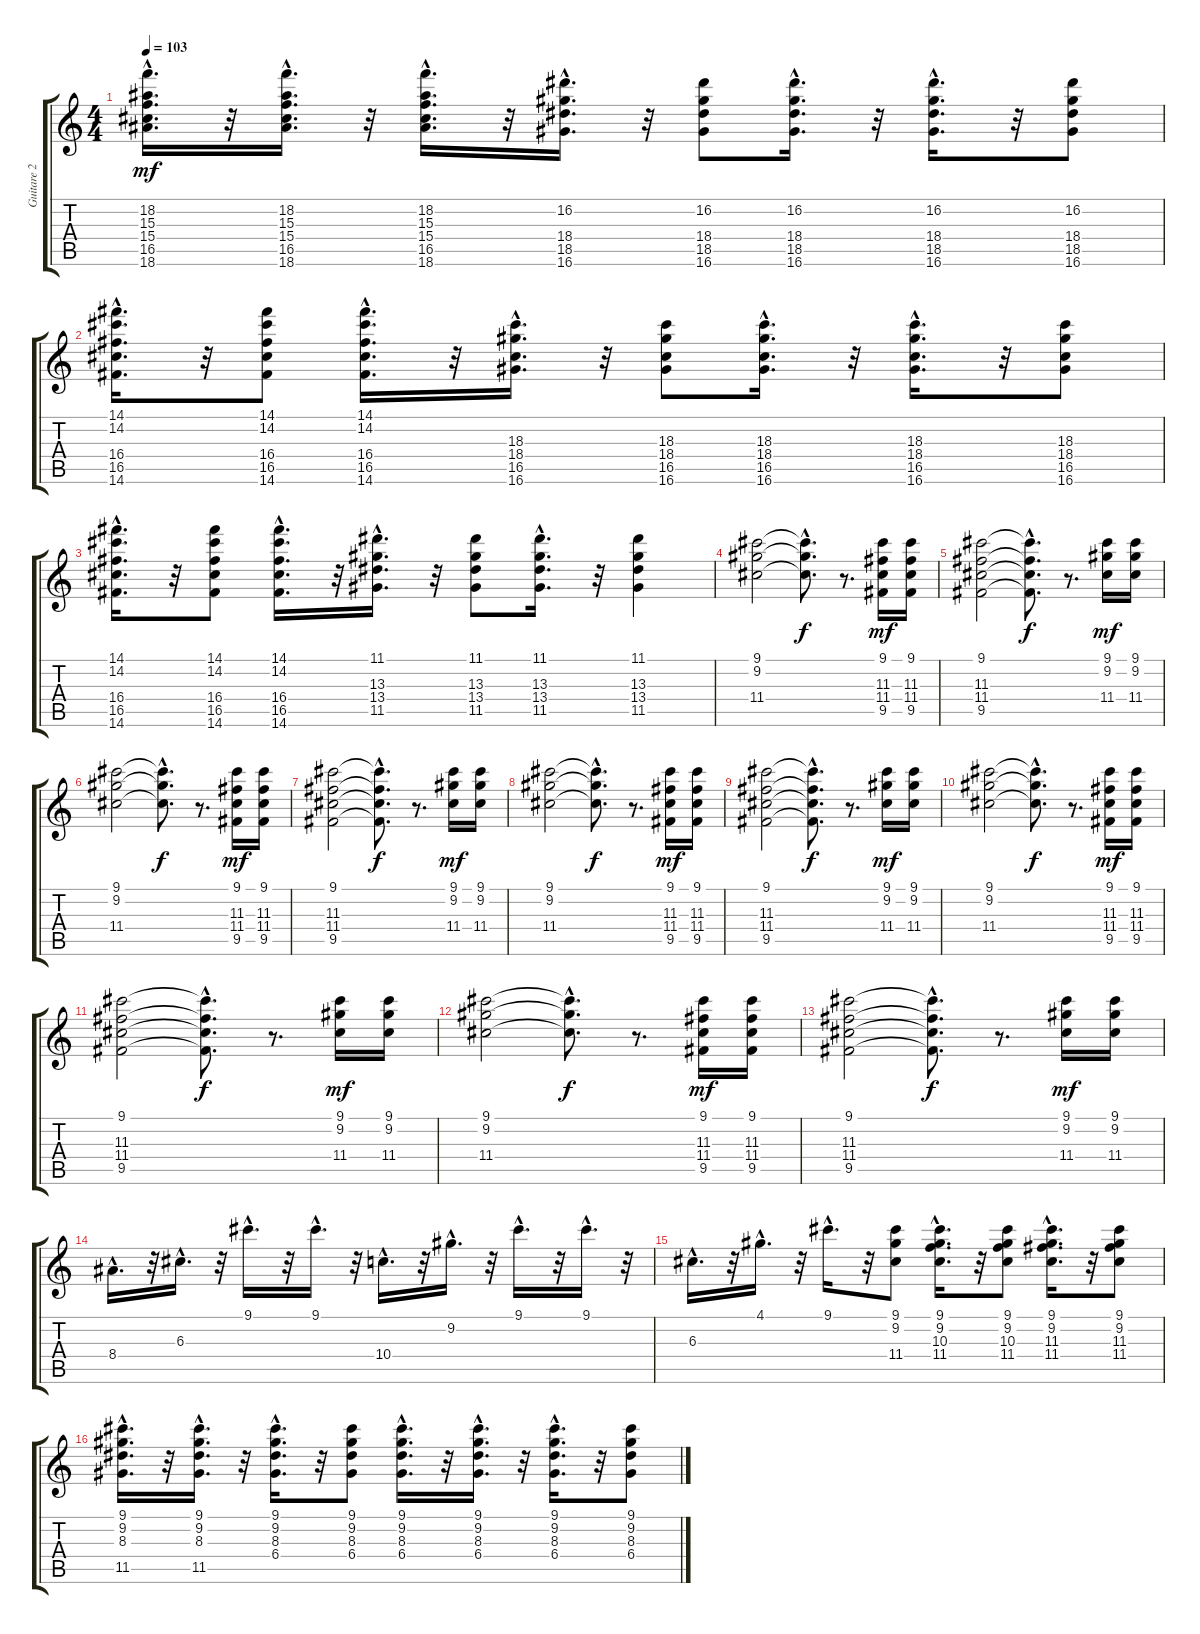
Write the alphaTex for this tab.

\track ("Guitare 2" "Guitare 2") {instrument electricguitarjazz}
\staff {score tabs}
\tuning (E4 B3 G3 D3 A2 E2) {hide}
\ts (4 4)
\tempo 103
\clef g2
\ks c
(18.2{hac} 15.3{hac} 15.4{hac} 16.5{hac} 18.6{hac}).16{d dy mf} r.32 (18.2{hac} 15.3{hac} 15.4{hac} 16.5{hac} 18.6{hac}).16{d} r.32 (18.2{hac} 15.3{hac} 15.4{hac} 16.5{hac} 18.6{hac}).16{d} r.32 (16.2{hac} 18.4{hac} 18.5{hac} 16.6{hac}).16{d} r.32 (16.2 18.4 18.5 16.6).8 (16.2{hac} 18.4{hac} 18.5{hac} 16.6{hac}).16{d} r.32 (16.2{hac} 18.4{hac} 18.5{hac} 16.6{hac}).16{d} r.32 (16.2 18.4 18.5 16.6).8 |
(14.1{hac} 14.2{hac} 16.4{hac} 16.5{hac} 14.6{hac}).16{d} r.32 (14.1 14.2 16.4 16.5 14.6).8 (14.1{hac} 14.2{hac} 16.4{hac} 16.5{hac} 14.6{hac}).16{d} r.32 (18.3{hac} 18.4{hac} 16.5{hac} 16.6{hac}).16{d} r.32 (18.3 18.4 16.5 16.6).8 (18.3{hac} 18.4{hac} 16.5{hac} 16.6{hac}).16{d} r.32 (18.3{hac} 18.4{hac} 16.5{hac} 16.6{hac}).16{d} r.32 (18.3 18.4 16.5 16.6).8 |
(14.1{hac} 14.2{hac} 16.4{hac} 16.5{hac} 14.6{hac}).16{d} r.32 (14.1 14.2 16.4 16.5 14.6).8 (14.1{hac} 14.2{hac} 16.4{hac} 16.5{hac} 14.6{hac}).16{d} r.32 (11.1{hac} 13.3{hac} 13.4{hac} 11.5{hac}).16{d} r.32 (11.1 13.3 13.4 11.5).8 (11.1{hac} 13.3{hac} 13.4{hac} 11.5{hac}).16{d} r.32 (11.1 13.3 13.4 11.5).4 |
(9.1 9.2 11.4).2 (9.1{hac t} 9.2{hac t} 11.4{hac t}).8{d dy f} r.8{d} (9.1 11.3 11.4 9.5).16{dy mf} (9.1 11.3 11.4 9.5).16 |
(9.1 11.3 11.4 9.5).2 (9.1{hac t} 11.3{hac t} 11.4{hac t} 9.5{hac t}).8{d dy f} r.8{d} (9.1 9.2 11.4).16{dy mf} (9.1 9.2 11.4).16 |
(9.1 9.2 11.4).2 (9.1{hac t} 9.2{hac t} 11.4{hac t}).8{d dy f} r.8{d} (9.1 11.3 11.4 9.5).16{dy mf} (9.1 11.3 11.4 9.5).16 |
(9.1 11.3 11.4 9.5).2 (9.1{hac t} 11.3{hac t} 11.4{hac t} 9.5{hac t}).8{d dy f} r.8{d} (9.1 9.2 11.4).16{dy mf} (9.1 9.2 11.4).16 |
(9.1 9.2 11.4).2 (9.1{hac t} 9.2{hac t} 11.4{hac t}).8{d dy f} r.8{d} (9.1 11.3 11.4 9.5).16{dy mf} (9.1 11.3 11.4 9.5).16 |
(9.1 11.3 11.4 9.5).2 (9.1{hac t} 11.3{hac t} 11.4{hac t} 9.5{hac t}).8{d dy f} r.8{d} (9.1 9.2 11.4).16{dy mf} (9.1 9.2 11.4).16 |
(9.1 9.2 11.4).2 (9.1{hac t} 9.2{hac t} 11.4{hac t}).8{d dy f} r.8{d} (9.1 11.3 11.4 9.5).16{dy mf} (9.1 11.3 11.4 9.5).16 |
(9.1 11.3 11.4 9.5).2 (9.1{hac t} 11.3{hac t} 11.4{hac t} 9.5{hac t}).8{d dy f} r.8{d} (9.1 9.2 11.4).16{dy mf} (9.1 9.2 11.4).16 |
(9.1 9.2 11.4).2 (9.1{hac t} 9.2{hac t} 11.4{hac t}).8{d dy f} r.8{d} (9.1 11.3 11.4 9.5).16{dy mf} (9.1 11.3 11.4 9.5).16 |
(9.1 11.3 11.4 9.5).2 (9.1{hac t} 11.3{hac t} 11.4{hac t} 9.5{hac t}).8{d dy f} r.8{d} (9.1 9.2 11.4).16{dy mf} (9.1 9.2 11.4).16 |
8.4{hac}.16{d} r.32 6.3{hac}.16{d} r.32 9.1{hac}.16{d} r.32 9.1{hac}.16{d} r.32 10.4{hac}.16{d} r.32 9.2{hac}.16{d} r.32 9.1{hac}.16{d} r.32 9.1{hac}.16{d} r.32 |
6.3{hac}.16{d} r.32 4.1{hac}.16{d} r.32 9.1{hac}.16{d} r.32 (9.1 9.2 11.4).8 (9.1{hac} 9.2{hac} 10.3{hac} 11.4{hac}).16{d} r.32 (9.1 9.2 10.3 11.4).8 (9.1{hac} 9.2{hac} 11.3{hac} 11.4{hac}).16{d} r.32 (9.1 9.2 11.3 11.4).8 |
(9.1{hac} 9.2{hac} 8.3{hac} 11.5{hac}).16{d} r.32 (9.1{hac} 9.2{hac} 8.3{hac} 11.5{hac}).16{d} r.32 (9.1{hac} 9.2{hac} 8.3{hac} 6.4{hac}).16{d} r.32 (9.1 9.2 8.3 6.4).8 (9.1{hac} 9.2{hac} 8.3{hac} 6.4{hac}).16{d} r.32 (9.1{hac} 9.2{hac} 8.3{hac} 6.4{hac}).16{d} r.32 (9.1{hac} 9.2{hac} 8.3{hac} 6.4{hac}).16{d} r.32 (9.1 9.2 8.3 6.4).8
